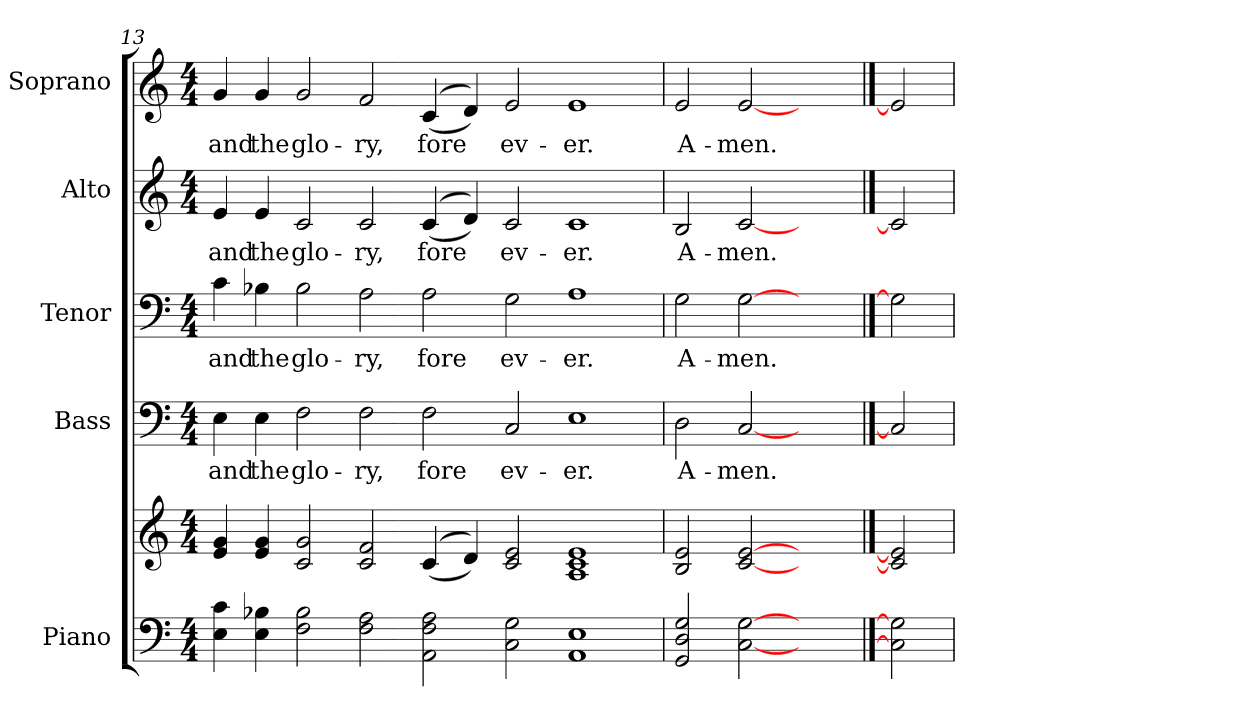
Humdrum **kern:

**kern	**kern	**kern	**text	**kern	**text	**kern	**text	**kern	**text
*part5	*part5	*part4	*part4	*part3	*part3	*part2	*part2	*part1	*part1
*staff6	*staff5	*staff4	*staff4	*staff3	*staff3	*staff2	*staff2	*staff1	*staff1
*I"Piano	*	*I"Bass	*	*I"Tenor	*	*I"Alto	*	*I"Soprano	*
*I'Pno.	*	*I'B.	*	*I'T.	*	*I'A.	*	*I'S.	*
!!LO:PB:g=z
*clefF4	*clefG2	*clefF4	*	*clefF4	*	*clefG2	*	*clefG2	*
*k[]	*k[]	*k[]	*	*k[]	*	*k[]	*	*k[]	*
*C:	*C:	*C:	*	*C:	*	*C:	*	*C:	*
*M4/4	*M4/4	*M4/4	*	*M4/4	*	*M4/4	*	*M4/4	*
=13	=13	=13	=13	=13	=13	=13	=13	=13	=13
!	!	!	!LO:LY:b:color=#000000	!	!	!	!	!	!
!	!	!	!	!	!LO:LY:b:color=#000000	!	!	!	!
!	!	!	!	!	!	!	!LO:LY:b:color=#000000	!	!
!	!	!	!	!	!	!	!	!	!LO:LY:b:color=#000000
4Ei\ 4ci	4ei/ 4gi	4Ei\	and	4ci\	and	4ei/	and	4gi/	and
!	!	!	!LO:LY:b:color=#000000	!	!	!	!	!	!
!	!	!	!	!	!LO:LY:b:color=#000000	!	!	!	!
!	!	!	!	!	!	!	!LO:LY:b:color=#000000	!	!
!	!	!	!	!	!	!	!	!	!LO:LY:b:color=#000000
4Ei\ 4B-Xi	4ei/ 4gi	4Ei\	the	4B-Xi\	the	4ei/	the	4gi/	the
!	!	!	!LO:LY:b:color=#000000	!	!	!	!	!	!
!	!	!	!	!	!LO:LY:b:color=#000000	!	!	!	!
!	!	!	!	!	!	!	!LO:LY:b:color=#000000	!	!
!	!	!	!	!	!	!	!	!	!LO:LY:b:color=#000000
2Fi\ 2B-i	2ci/ 2gi	2Fi\	glo-	2B-i\	glo-	2ci/	glo-	2gi/	glo-
!	!	!	!LO:LY:b:color=#000000	!	!	!	!	!	!
!	!	!	!	!	!LO:LY:b:color=#000000	!	!	!	!
!	!	!	!	!	!	!	!LO:LY:b:color=#000000	!	!
!	!	!	!	!	!	!	!	!	!LO:LY:b:color=#000000
2Fi\ 2Ai	2ci/ 2fi	2Fi\	-ry,	2Ai\	-ry,	2ci/	-ry,	2fi/	-ry,
!	!	!	!LO:LY:b:color=#000000	!	!	!	!	!	!
!	!	!	!	!	!LO:LY:b:color=#000000	!	!	!	!
!	!	!	!	!	!	!	!LO:LY:b:color=#000000	!	!
!	!	!	!	!	!	!	!	!	!LO:LY:b:color=#000000
2AAi\ 2Fi 2Ai	((4ci/	2Fi\	fore	2Ai\	fore	((4ci/	fore	((4ci/	fore
.	4di/))	.	.	.	.	4di/))	.	4di/))	.
!	!	!	!LO:LY:b:color=#000000	!	!	!	!	!	!
!	!	!	!	!	!LO:LY:b:color=#000000	!	!	!	!
!	!	!	!	!	!	!	!LO:LY:b:color=#000000	!	!
!	!	!	!	!	!	!	!	!	!LO:LY:b:color=#000000
2Ci\ 2Gi	2ci/ 2ei	2Ci/	ev-	2Gi\	ev-	2ci/	ev-	2ei/	ev-
!	!	!	!LO:LY:b:color=#000000	!	!	!	!	!	!
!	!	!	!	!	!LO:LY:b:color=#000000	!	!	!	!
!	!	!	!	!	!	!	!LO:LY:b:color=#000000	!	!
!	!	!	!	!	!	!	!	!	!LO:LY:b:color=#000000
1AAi 1Ei	1Ai 1ci 1ei	1Ei	-er.	1Ai	-er.	1ci	-er.	1ei	-er.
=14	=14	=14	=14	=14	=14	=14	=14	=14	=14
!	!	!	!LO:LY:b:color=#000000	!	!	!	!	!	!
!	!	!	!	!	!LO:LY:b:color=#000000	!	!	!	!
!	!	!	!	!	!	!	!LO:LY:b:color=#000000	!	!
!	!	!	!	!	!	!	!	!	!LO:LY:b:color=#000000
2GGi/ 2Di 2Gi	2Bi/ 2ei	2Di\	A-	2Gi\	A-	2Bi/	A-	2ei/	A-
!	!	!	!LO:LY:b:color=#000000	!	!	!	!	!	!
!	!	!	!	!	!LO:LY:b:color=#000000	!	!	!	!
!	!	!	!	!	!	!	!LO:LY:b:color=#000000	!	!
!	!	!	!	!	!	!	!	!	!LO:LY:b:color=#000000
[2Ci [2Gi	[2ci [2ei	[2Ci	-men.	[2Gi	-men.	[2ci	-men.	[2ei	-men.
2ryy	2ryy	2ryy	.	2ryy	.	2ryy	.	2ryy	.
==15	==15	==15	==15	==15	==15	==15	==15	==15	==15
2Ci] 2Gi]	2ci] 2ei]	2Ci]	.	2Gi]	.	2ci]	.	2ei]	.
=	=	=	=	=	=	=	=	=	=
*-	*-	*-	*-	*-	*-	*-	*-	*-	*-
